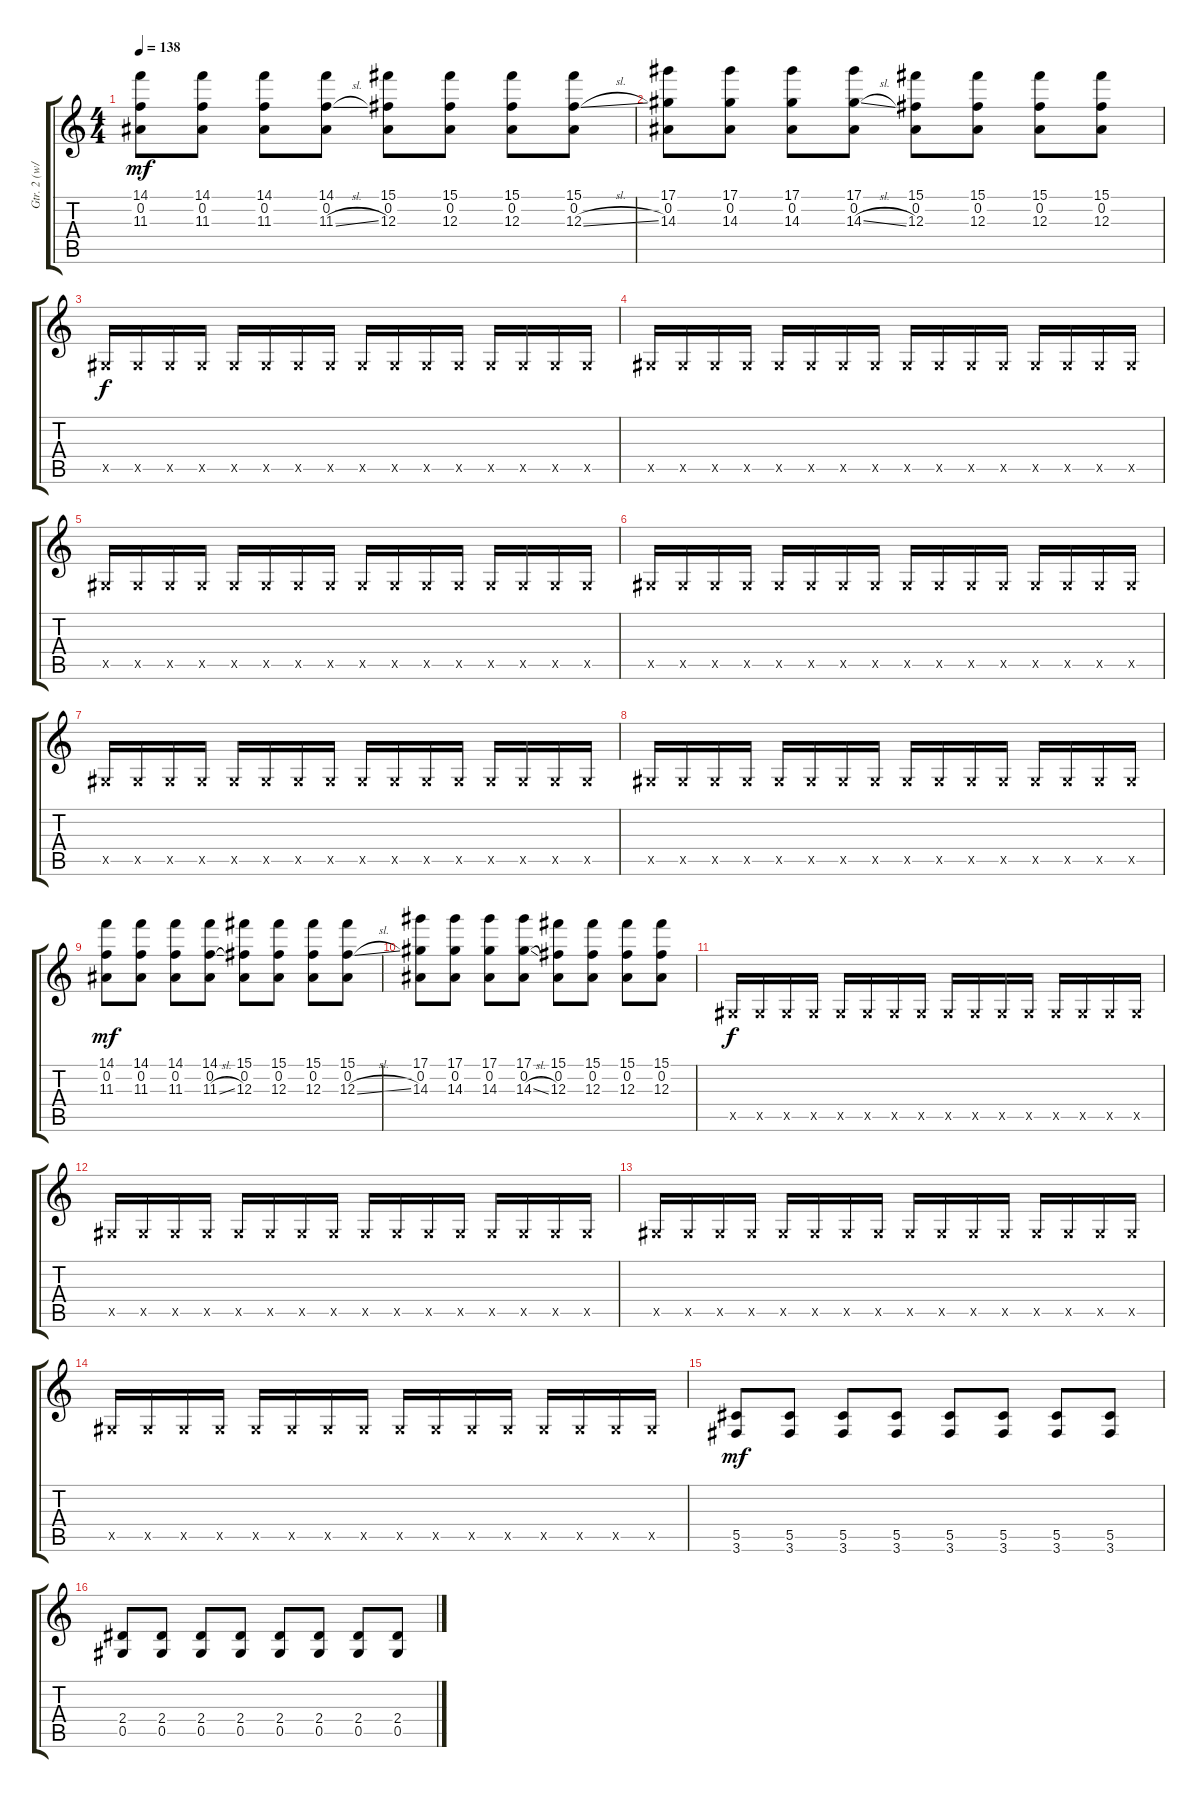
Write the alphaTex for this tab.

\track ("Gtr. 2 (w/dist.)" "Gtr. 2 (w/") {instrument overdrivenguitar}
\staff {score tabs}
\tuning (Eb4 Bb3 Gb3 Db3 Ab2 Eb2) {hide}
\ts (4 4)
\tempo 138
\clef g2
\ks c
(14.1 0.2 11.3).8{dy mf} (14.1 0.2 11.3).8 (14.1 0.2 11.3).8 (14.1 0.2 11.3{sl}).8 (15.1 0.2 12.3).8 (15.1 0.2 12.3).8 (15.1 0.2 12.3).8 (15.1 0.2 12.3{sl}).8 |
(17.1 0.2 14.3).8 (17.1 0.2 14.3).8 (17.1 0.2 14.3).8 (17.1 0.2 14.3{sl}).8 (15.1 0.2 12.3).8 (15.1 0.2 12.3).8 (15.1 0.2 12.3).8 (15.1 0.2 12.3).8 |
0.5{x}.16{dy f} 0.5{x}.16 0.5{x}.16 0.5{x}.16 0.5{x}.16 0.5{x}.16 0.5{x}.16 0.5{x}.16 0.5{x}.16 0.5{x}.16 0.5{x}.16 0.5{x}.16 0.5{x}.16 0.5{x}.16 0.5{x}.16 0.5{x}.16 |
0.5{x}.16 0.5{x}.16 0.5{x}.16 0.5{x}.16 0.5{x}.16 0.5{x}.16 0.5{x}.16 0.5{x}.16 0.5{x}.16 0.5{x}.16 0.5{x}.16 0.5{x}.16 0.5{x}.16 0.5{x}.16 0.5{x}.16 0.5{x}.16 |
0.5{x}.16 0.5{x}.16 0.5{x}.16 0.5{x}.16 0.5{x}.16 0.5{x}.16 0.5{x}.16 0.5{x}.16 0.5{x}.16 0.5{x}.16 0.5{x}.16 0.5{x}.16 0.5{x}.16 0.5{x}.16 0.5{x}.16 0.5{x}.16 |
0.5{x}.16 0.5{x}.16 0.5{x}.16 0.5{x}.16 0.5{x}.16 0.5{x}.16 0.5{x}.16 0.5{x}.16 0.5{x}.16 0.5{x}.16 0.5{x}.16 0.5{x}.16 0.5{x}.16 0.5{x}.16 0.5{x}.16 0.5{x}.16 |
0.5{x}.16 0.5{x}.16 0.5{x}.16 0.5{x}.16 0.5{x}.16 0.5{x}.16 0.5{x}.16 0.5{x}.16 0.5{x}.16 0.5{x}.16 0.5{x}.16 0.5{x}.16 0.5{x}.16 0.5{x}.16 0.5{x}.16 0.5{x}.16 |
0.5{x}.16 0.5{x}.16 0.5{x}.16 0.5{x}.16 0.5{x}.16 0.5{x}.16 0.5{x}.16 0.5{x}.16 0.5{x}.16 0.5{x}.16 0.5{x}.16 0.5{x}.16 0.5{x}.16 0.5{x}.16 0.5{x}.16 0.5{x}.16 |
(14.1 0.2 11.3).8{dy mf} (14.1 0.2 11.3).8 (14.1 0.2 11.3).8 (14.1 0.2 11.3{sl}).8 (15.1 0.2 12.3).8 (15.1 0.2 12.3).8 (15.1 0.2 12.3).8 (15.1 0.2 12.3{sl}).8 |
(17.1 0.2 14.3).8 (17.1 0.2 14.3).8 (17.1 0.2 14.3).8 (17.1 0.2 14.3{sl}).8 (15.1 0.2 12.3).8 (15.1 0.2 12.3).8 (15.1 0.2 12.3).8 (15.1 0.2 12.3).8 |
0.5{x}.16{dy f} 0.5{x}.16 0.5{x}.16 0.5{x}.16 0.5{x}.16 0.5{x}.16 0.5{x}.16 0.5{x}.16 0.5{x}.16 0.5{x}.16 0.5{x}.16 0.5{x}.16 0.5{x}.16 0.5{x}.16 0.5{x}.16 0.5{x}.16 |
0.5{x}.16 0.5{x}.16 0.5{x}.16 0.5{x}.16 0.5{x}.16 0.5{x}.16 0.5{x}.16 0.5{x}.16 0.5{x}.16 0.5{x}.16 0.5{x}.16 0.5{x}.16 0.5{x}.16 0.5{x}.16 0.5{x}.16 0.5{x}.16 |
0.5{x}.16 0.5{x}.16 0.5{x}.16 0.5{x}.16 0.5{x}.16 0.5{x}.16 0.5{x}.16 0.5{x}.16 0.5{x}.16 0.5{x}.16 0.5{x}.16 0.5{x}.16 0.5{x}.16 0.5{x}.16 0.5{x}.16 0.5{x}.16 |
0.5{x}.16 0.5{x}.16 0.5{x}.16 0.5{x}.16 0.5{x}.16 0.5{x}.16 0.5{x}.16 0.5{x}.16 0.5{x}.16 0.5{x}.16 0.5{x}.16 0.5{x}.16 0.5{x}.16 0.5{x}.16 0.5{x}.16 0.5{x}.16 |
(5.5 3.6).8{dy mf} (5.5 3.6).8 (5.5 3.6).8 (5.5 3.6).8 (5.5 3.6).8 (5.5 3.6).8 (5.5 3.6).8 (5.5 3.6).8 |
(2.4 0.5).8 (2.4 0.5).8 (2.4 0.5).8 (2.4 0.5).8 (2.4 0.5).8 (2.4 0.5).8 (2.4 0.5).8 (2.4 0.5).8
